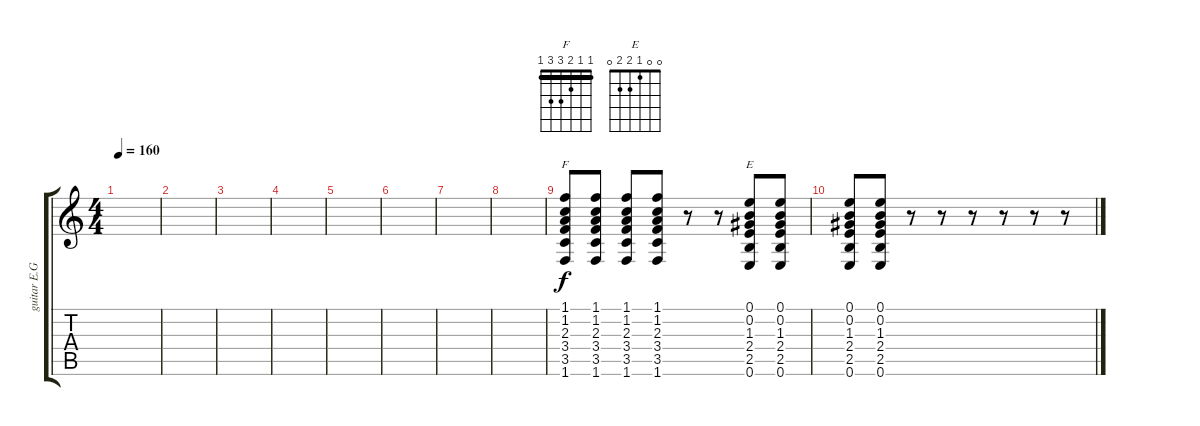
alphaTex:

\track ("guitar E.GHE" "guitar E.G") {instrument electricguitarclean}
\staff {score tabs}
\tuning (E4 B3 G3 D3 A2 E2) {hide}
\chord ("F" 1 1 2 3 3 1) {barre 1}
\chord ("E" 0 0 1 2 2 0)
\ts (4 4)
\tempo 160
\clef g2
\ks c
|
|
|
|
|
|
|
|
(1.1 1.2 2.3 3.4 3.5 1.6).8{ch "F"} (1.1 1.2 2.3 3.4 3.5 1.6).8 (1.1 1.2 2.3 3.4 3.5 1.6).8 (1.1 1.2 2.3 3.4 3.5 1.6).8 r.8 r.8 (0.1 0.2 1.3 2.4 2.5 0.6).8{ch "E"} (0.1 0.2 1.3 2.4 2.5 0.6).8 |
(0.1 0.2 1.3 2.4 2.5 0.6).8 (0.1 0.2 1.3 2.4 2.5 0.6).8 r.8 r.8 r.8 r.8 r.8 r.8
